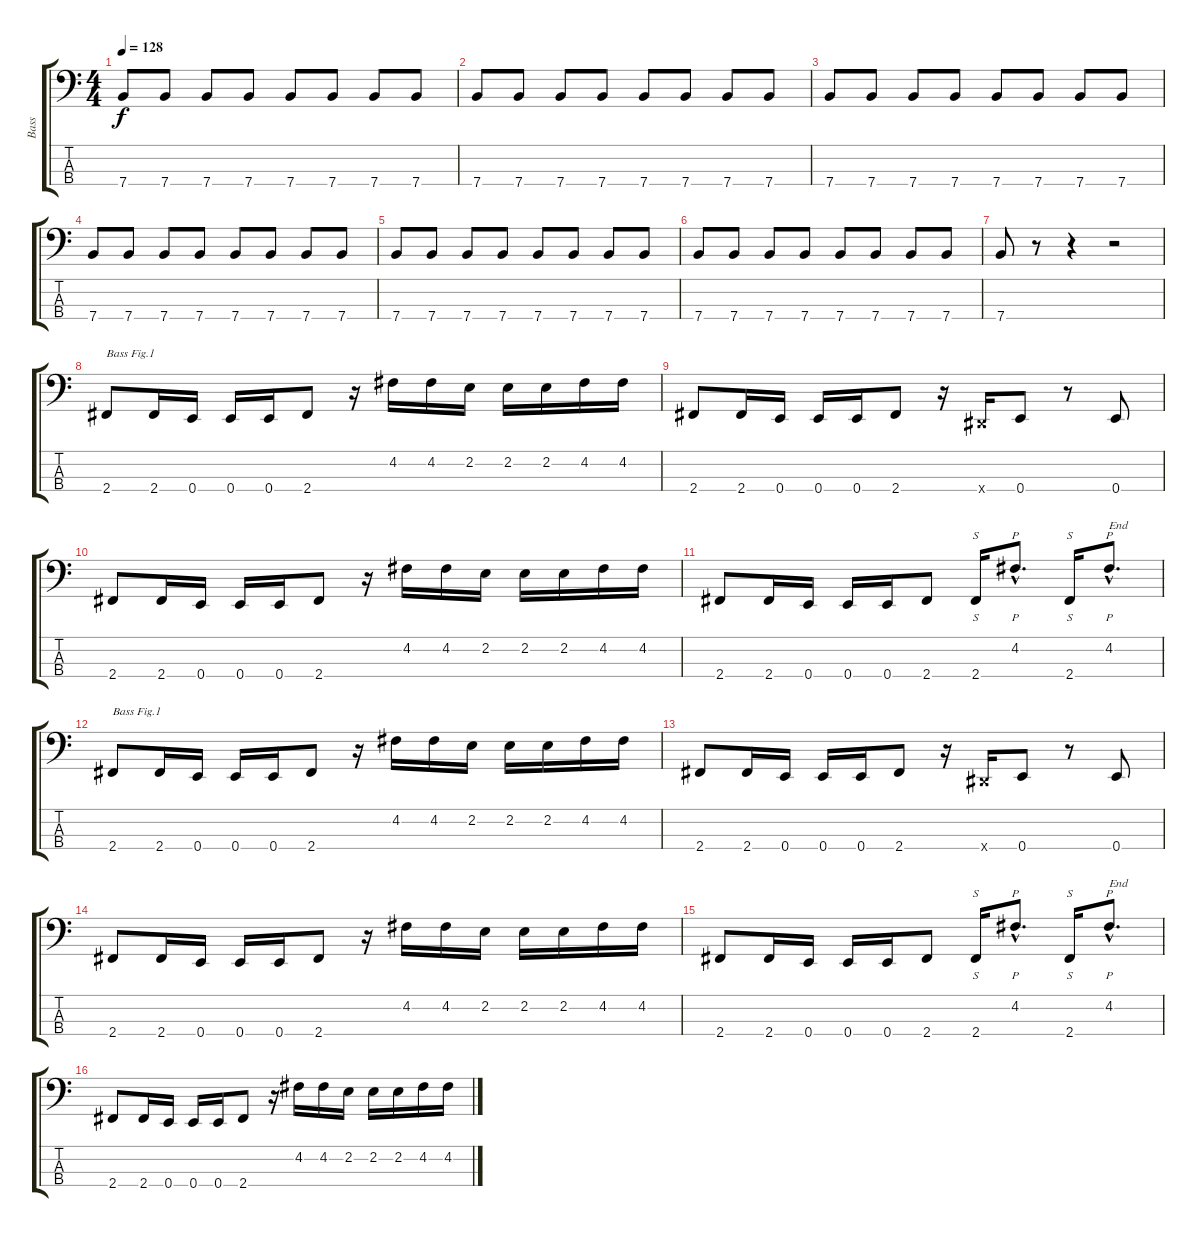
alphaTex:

\track ("Bass" "Bass") {instrument electricbassfinger}
\staff {score tabs}
\tuning (G2 D2 A1 E1) {hide}
\ts (4 4)
\tempo 128
\clef f4
\ks c
7.4.8{dy f} 7.4.8 7.4.8 7.4.8 7.4.8 7.4.8 7.4.8 7.4.8 |
7.4.8 7.4.8 7.4.8 7.4.8 7.4.8 7.4.8 7.4.8 7.4.8 |
7.4.8 7.4.8 7.4.8 7.4.8 7.4.8 7.4.8 7.4.8 7.4.8 |
7.4.8 7.4.8 7.4.8 7.4.8 7.4.8 7.4.8 7.4.8 7.4.8 |
7.4.8 7.4.8 7.4.8 7.4.8 7.4.8 7.4.8 7.4.8 7.4.8 |
7.4.8 7.4.8 7.4.8 7.4.8 7.4.8 7.4.8 7.4.8 7.4.8 |
7.4.8 r.8 r.4 r.2 |
2.4.8{txt "Bass Fig.1"} 2.4.16 0.4.16 0.4.16 0.4.16 2.4.8 r.16 4.2.16 4.2.16 2.2.16 2.2.16 2.2.16 4.2.16 4.2.16 |
2.4.8 2.4.16 0.4.16 0.4.16 0.4.16 2.4.8 r.16 -1.4{x}.16 0.4.8 r.8 0.4.8 |
2.4.8 2.4.16 0.4.16 0.4.16 0.4.16 2.4.8 r.16 4.2.16 4.2.16 2.2.16 2.2.16 2.2.16 4.2.16 4.2.16 |
2.4.8 2.4.16 0.4.16 0.4.16 0.4.16 2.4.8 2.4.16{s} 4.2{hac}.8{p d} 2.4.16{s} 4.2{hac}.8{p d txt "End"} |
2.4.8{txt "Bass Fig.1"} 2.4.16 0.4.16 0.4.16 0.4.16 2.4.8 r.16 4.2.16 4.2.16 2.2.16 2.2.16 2.2.16 4.2.16 4.2.16 |
2.4.8 2.4.16 0.4.16 0.4.16 0.4.16 2.4.8 r.16 -1.4{x}.16 0.4.8 r.8 0.4.8 |
2.4.8 2.4.16 0.4.16 0.4.16 0.4.16 2.4.8 r.16 4.2.16 4.2.16 2.2.16 2.2.16 2.2.16 4.2.16 4.2.16 |
2.4.8 2.4.16 0.4.16 0.4.16 0.4.16 2.4.8 2.4.16{s} 4.2{hac}.8{p d} 2.4.16{s} 4.2{hac}.8{p d txt "End"} |
2.4.8 2.4.16 0.4.16 0.4.16 0.4.16 2.4.8 r.16 4.2.16 4.2.16 2.2.16 2.2.16 2.2.16 4.2.16 4.2.16
